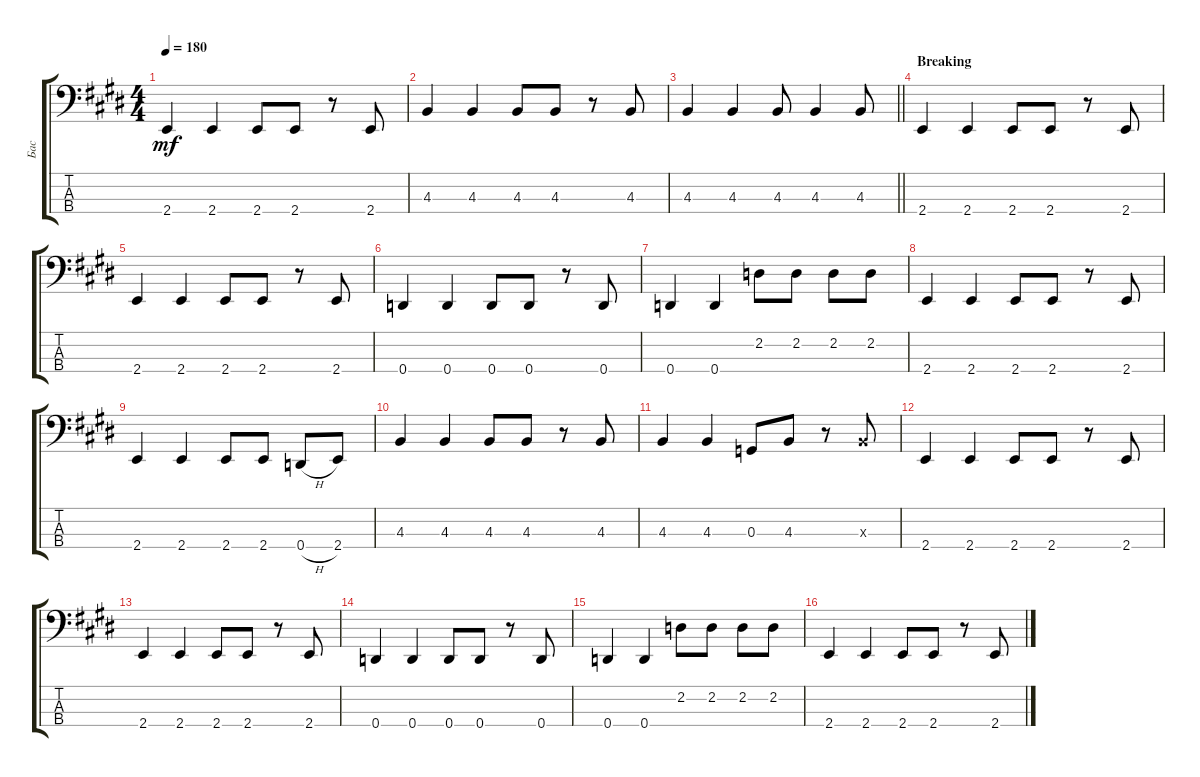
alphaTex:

\track ("Бас" "Бас") {instrument electricbassfinger}
\staff {score tabs}
\tuning (F2 C2 G1 D1) {hide}
\ts (4 4)
\tempo 180
\clef f4
\ks c#minor
2.4.4{dy mf} 2.4.4 2.4.8 2.4.8 r.8 2.4.8 |
4.3.4 4.3.4 4.3.8 4.3.8 r.8 4.3.8 |
\barLineRight lightlight
4.3.4 4.3.4 4.3.8 4.3.4 4.3.8 |
\section ("" "Breaking")
2.4.4 2.4.4 2.4.8 2.4.8 r.8 2.4.8 |
2.4.4 2.4.4 2.4.8 2.4.8 r.8 2.4.8 |
0.4.4 0.4.4 0.4.8 0.4.8 r.8 0.4.8 |
0.4.4 0.4.4 2.2.8 2.2.8 2.2.8 2.2.8 |
2.4.4 2.4.4 2.4.8 2.4.8 r.8 2.4.8 |
2.4.4 2.4.4 2.4.8 2.4.8 0.4{h}.8 2.4.8 |
4.3.4 4.3.4 4.3.8 4.3.8 r.8 4.3.8 |
4.3.4 4.3.4 0.3.8 4.3.8 r.8 4.3{x}.8 |
2.4.4 2.4.4 2.4.8 2.4.8 r.8 2.4.8 |
2.4.4 2.4.4 2.4.8 2.4.8 r.8 2.4.8 |
0.4.4 0.4.4 0.4.8 0.4.8 r.8 0.4.8 |
0.4.4 0.4.4 2.2.8 2.2.8 2.2.8 2.2.8 |
2.4.4 2.4.4 2.4.8 2.4.8 r.8 2.4.8
